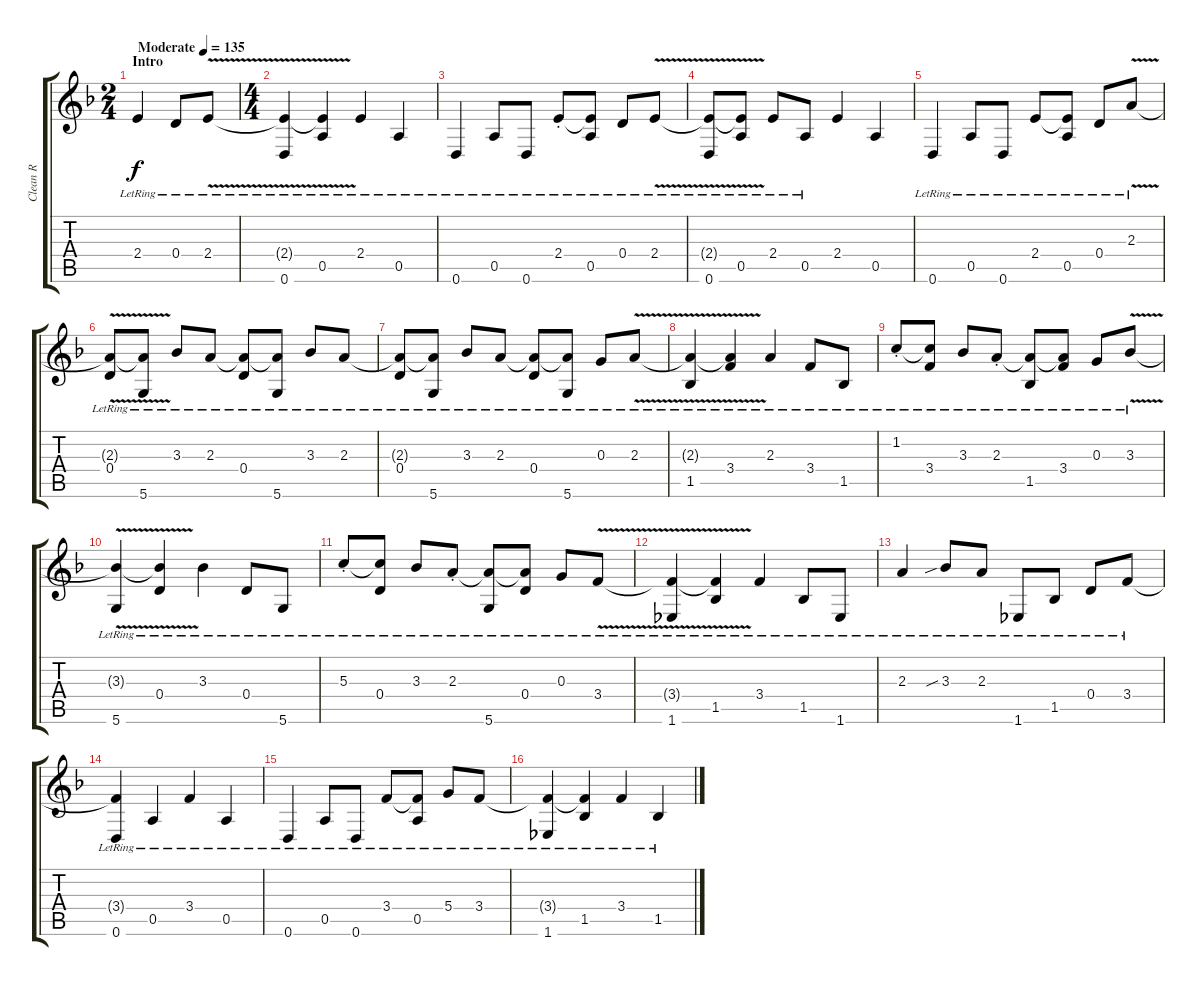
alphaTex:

\track ("Clean R" "Clean R") {instrument electricguitarjazz}
\staff {score tabs}
\tuning (E4 B3 G3 D3 A2 D2) {hide}
\ts (2 4)
\section ("" "Intro")
\tempo (135 "Moderate")
\clef g2
\ks f
2.4{lr}.4{dy f instrument electricguitarjazz} 0.4{lr}.8 2.4{v lr}.8 |
\ts (4 4)
(2.4{v t} 0.6{v lr}).4 (2.4{v t} 0.5{v lr}).4 2.4{lr}.4 0.5{lr}.4 |
0.6{lr}.4 0.5{lr}.8 0.6{lr}.8 2.4{st lr}.8 (2.4{t} 0.5{lr}).8 0.4{lr}.8 2.4{v lr}.8 |
(2.4{v t} 0.6{v lr}).8 (2.4{v t} 0.5{v lr}).8 2.4{lr}.8 0.5{lr}.8 2.4.4 0.5.4 |
0.6{lr}.4 0.5{lr}.8 0.6{lr}.8 2.4{lr}.8 (2.4{t} 0.5{lr}).8 0.4{lr}.8 2.3{v lr}.8 |
(2.3{v t} 0.4{v lr}).8 (2.3{v t} 5.6{v lr}).8 3.3{lr}.8 2.3{lr}.8 (2.3{t} 0.4{lr}).8 (2.3{t} 5.6{lr}).8 3.3{lr}.8 2.3{lr}.8 |
(2.3{t} 0.4{lr}).8 (2.3{t} 5.6{lr}).8 3.3{lr}.8 2.3{lr}.8 (2.3{t} 0.4{lr}).8 (2.3{t} 5.6{lr}).8 0.3{lr}.8 2.3{v lr}.8 |
(2.3{v t} 1.5{v lr}).4 (2.3{v t} 3.4{v lr}).4 2.3{lr}.4 3.4{lr}.8 1.5{lr}.8 |
1.2{st lr}.8 (1.2{t} 3.4{lr}).8 3.3{lr}.8 2.3{st lr}.8 (2.3{t} 1.5{lr}).8 (2.3{t} 3.4{lr}).8 0.3{lr}.8 3.3{v lr}.8 |
(3.3{v t} 5.6{v lr}).4 (3.3{v t} 0.4{v lr}).4 3.3{lr}.4 0.4{lr}.8 5.6{lr}.8 |
5.3{st lr}.8 (5.3{t} 0.4{lr}).8 3.3{lr}.8 2.3{st lr}.8 (2.3{t} 5.6{lr}).8 (2.3{t} 0.4{lr}).8 0.3{lr}.8 3.4{v lr}.8 |
(3.4{v t} 1.6{v lr}).4 (3.4{v t} 1.5{v lr}).4 3.4{lr}.4 1.5{lr}.8 1.6{lr}.8 |
2.3{lr}.4 3.3{sib lr}.8 2.3{lr}.8 1.6{lr}.8 1.5{lr}.8 0.4{lr}.8 3.4{lr}.8 |
(3.4{t} 0.6{lr}).4 0.5{lr}.4 3.4{lr}.4 0.5{lr}.4 |
0.6{lr}.4 0.5{lr}.8 0.6{lr}.8 3.4{lr}.8 (3.4{t} 0.5{lr}).8 5.4{lr}.8 3.4{lr}.8 |
(3.4{t} 1.6{lr}).4 (3.4{t} 1.5{lr}).4 3.4{lr}.4 1.5{lr}.4
